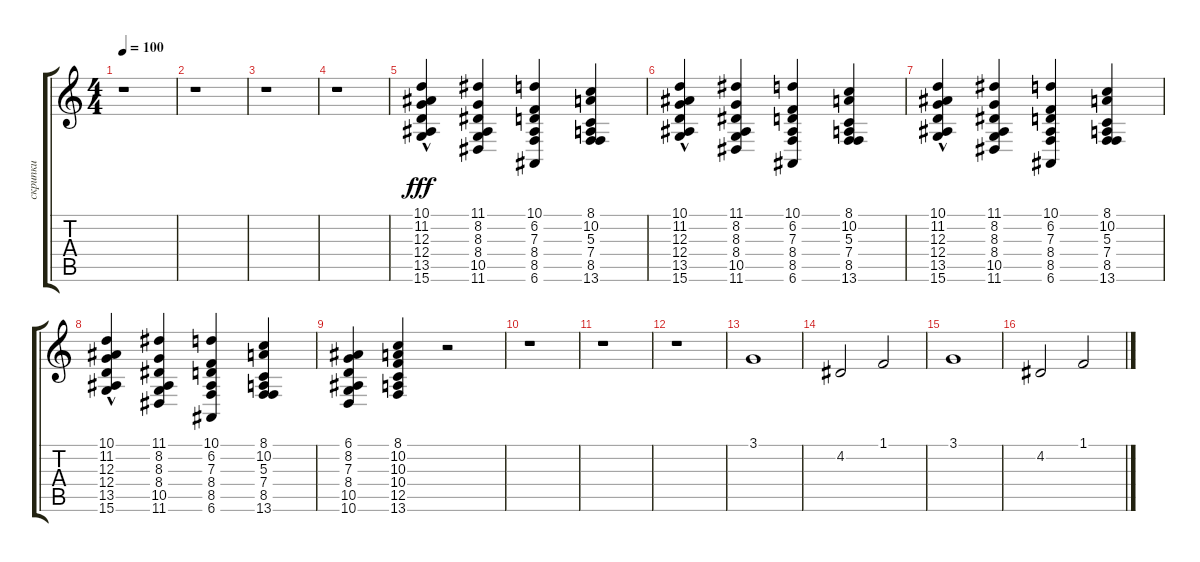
\track ("скрипки" "скрипки") {instrument stringensemble2}
\staff {score tabs}
\tuning (E4 B3 G3 D3 A2 E2) {hide}
\ts (4 4)
\tempo 100
\clef g2
\ks c
r.1{dy fff} |
r.1 |
r.1 |
r.1 |
(10.1 11.2{hac} 12.3 12.4 13.5 15.6).4 (11.1 8.2 8.3 8.4 10.5 11.6).4 (10.1 6.2 7.3 8.4 8.5 6.6).4 (8.1 10.2 5.3 7.4 8.5 13.6).4 |
(10.1 11.2{hac} 12.3 12.4 13.5 15.6).4 (11.1 8.2 8.3 8.4 10.5 11.6).4 (10.1 6.2 7.3 8.4 8.5 6.6).4 (8.1 10.2 5.3 7.4 8.5 13.6).4 |
(10.1 11.2{hac} 12.3 12.4 13.5 15.6).4 (11.1 8.2 8.3 8.4 10.5 11.6).4 (10.1 6.2 7.3 8.4 8.5 6.6).4 (8.1 10.2 5.3 7.4 8.5 13.6).4 |
(10.1 11.2{hac} 12.3 12.4 13.5 15.6).4 (11.1 8.2 8.3 8.4 10.5 11.6).4 (10.1 6.2 7.3 8.4 8.5 6.6).4 (8.1 10.2 5.3 7.4 8.5 13.6).4 |
(6.1 8.2 7.3 8.4 10.5 10.6).4 (8.1 10.2 10.3 10.4 12.5 13.6).4 r.2 |
r.1 |
r.1 |
r.1 |
3.1.1 |
4.2.2 1.1.2 |
3.1.1 |
4.2.2 1.1.2
